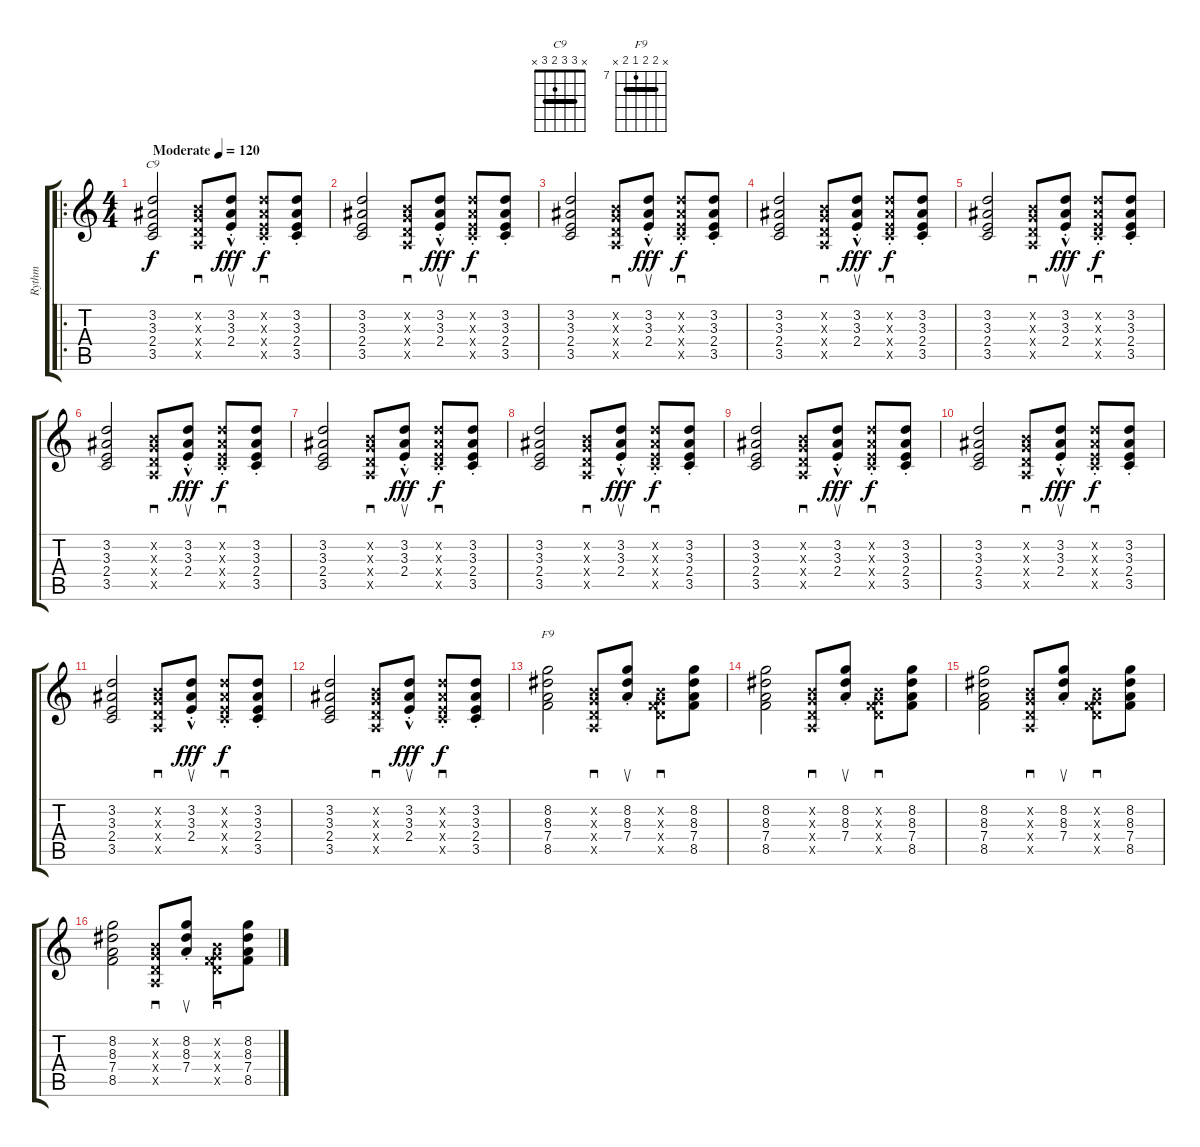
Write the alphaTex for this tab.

\track ("Rythm" "Rythm") {instrument electricguitarclean}
\staff {score tabs}
\tuning (E4 B3 G3 D3 A2 E2) {hide}
\chord ("C9" x 3 3 2 3 x) {barre 3}
\chord ("F9" x 8 8 7 8 x) {firstfret 7 barre 8}
\ro
\ts (4 4)
\tempo (120 "Moderate")
\clef g2
\ks c
(3.2 3.3 2.4 3.5).2{ch "C9" dy f instrument electricguitarclean} (0.2{x} 0.3{x} 0.4{x} 0.5{x}).8{sd} (3.2{hac st} 3.3{hac st} 2.4{hac st}).8{su dy fff} (3.2{x} 3.3{st x} 2.4{x} 3.5{x}).8{sd dy f} (3.2{st} 3.3 2.4 3.5).8 |
(3.2 3.3 2.4 3.5).2 (0.2{x} 0.3{x} 0.4{x} 0.5{x}).8{sd} (3.2{hac st} 3.3{hac st} 2.4{hac st}).8{su dy fff} (3.2{x} 3.3{st x} 2.4{x} 3.5{x}).8{sd dy f} (3.2{st} 3.3 2.4 3.5).8 |
(3.2 3.3 2.4 3.5).2 (0.2{x} 0.3{x} 0.4{x} 0.5{x}).8{sd} (3.2{hac st} 3.3{hac st} 2.4{hac st}).8{su dy fff} (3.2{x} 3.3{st x} 2.4{x} 3.5{x}).8{sd dy f} (3.2{st} 3.3 2.4 3.5).8 |
(3.2 3.3 2.4 3.5).2 (0.2{x} 0.3{x} 0.4{x} 0.5{x}).8{sd} (3.2{hac st} 3.3{hac st} 2.4{hac st}).8{su dy fff} (3.2{x} 3.3{st x} 2.4{x} 3.5{x}).8{sd dy f} (3.2{st} 3.3 2.4 3.5).8 |
(3.2 3.3 2.4 3.5).2 (0.2{x} 0.3{x} 0.4{x} 0.5{x}).8{sd} (3.2{hac st} 3.3{hac st} 2.4{hac st}).8{su dy fff} (3.2{x} 3.3{st x} 2.4{x} 3.5{x}).8{sd dy f} (3.2{st} 3.3 2.4 3.5).8 |
(3.2 3.3 2.4 3.5).2 (0.2{x} 0.3{x} 0.4{x} 0.5{x}).8{sd} (3.2{hac st} 3.3{hac st} 2.4{hac st}).8{su dy fff} (3.2{x} 3.3{st x} 2.4{x} 3.5{x}).8{sd dy f} (3.2{st} 3.3 2.4 3.5).8 |
(3.2 3.3 2.4 3.5).2 (0.2{x} 0.3{x} 0.4{x} 0.5{x}).8{sd} (3.2{hac st} 3.3{hac st} 2.4{hac st}).8{su dy fff} (3.2{x} 3.3{st x} 2.4{x} 3.5{x}).8{sd dy f} (3.2{st} 3.3 2.4 3.5).8 |
(3.2 3.3 2.4 3.5).2 (0.2{x} 0.3{x} 0.4{x} 0.5{x}).8{sd} (3.2{hac st} 3.3{hac st} 2.4{hac st}).8{su dy fff} (3.2{x} 3.3{st x} 2.4{x} 3.5{x}).8{sd dy f} (3.2{st} 3.3 2.4 3.5).8 |
(3.2 3.3 2.4 3.5).2 (0.2{x} 0.3{x} 0.4{x} 0.5{x}).8{sd} (3.2{hac st} 3.3{hac st} 2.4{hac st}).8{su dy fff} (3.2{x} 3.3{st x} 2.4{x} 3.5{x}).8{sd dy f} (3.2{st} 3.3 2.4 3.5).8 |
(3.2 3.3 2.4 3.5).2 (0.2{x} 0.3{x} 0.4{x} 0.5{x}).8{sd} (3.2{hac st} 3.3{hac st} 2.4{hac st}).8{su dy fff} (3.2{x} 3.3{st x} 2.4{x} 3.5{x}).8{sd dy f} (3.2{st} 3.3 2.4 3.5).8 |
(3.2 3.3 2.4 3.5).2 (0.2{x} 0.3{x} 0.4{x} 0.5{x}).8{sd} (3.2{hac st} 3.3{hac st} 2.4{hac st}).8{su dy fff} (3.2{x} 3.3{st x} 2.4{x} 3.5{x}).8{sd dy f} (3.2{st} 3.3 2.4 3.5).8 |
(3.2 3.3 2.4 3.5).2 (0.2{x} 0.3{x} 0.4{x} 0.5{x}).8{sd} (3.2{hac st} 3.3{hac st} 2.4{hac st}).8{su dy fff} (3.2{x} 3.3{st x} 2.4{x} 3.5{x}).8{sd dy f} (3.2{st} 3.3 2.4 3.5).8 |
(8.2 8.3 7.4 8.5).2{ch "F9"} (0.2{x} 0.3{x} 0.4{x} 0.5{x}).8{sd} (8.2{st} 8.3{st} 7.4{st}).8{su} (0.2{x} 0.3{x} 0.4{x} 8.5{x}).8{sd} (8.2 8.3 7.4 8.5).8 |
(8.2 8.3 7.4 8.5).2 (0.2{x} 0.3{x} 0.4{x} 0.5{x}).8{sd} (8.2{st} 8.3{st} 7.4{st}).8{su} (0.2{x} 0.3{x} 0.4{x} 8.5{x}).8{sd} (8.2 8.3 7.4 8.5).8 |
(8.2 8.3 7.4 8.5).2 (0.2{x} 0.3{x} 0.4{x} 0.5{x}).8{sd} (8.2{st} 8.3{st} 7.4{st}).8{su} (0.2{x} 0.3{x} 0.4{x} 8.5{x}).8{sd} (8.2 8.3 7.4 8.5).8 |
(8.2 8.3 7.4 8.5).2 (0.2{x} 0.3{x} 0.4{x} 0.5{x}).8{sd} (8.2{st} 8.3{st} 7.4{st}).8{su} (0.2{x} 0.3{x} 0.4{x} 8.5{x}).8{sd} (8.2 8.3 7.4 8.5).8
